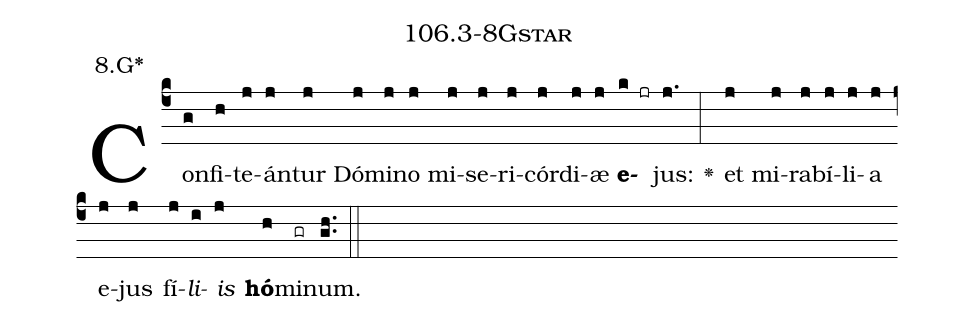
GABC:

name: 106.3-8Gstar;
annotation: 8.G*;
%%
(c4)Con(g)fi(h)te(j)án(j)tur(j) Dó(j)mi(j)no(j) mi(j)se(j)ri(j)cór(j)di(j)æ(j) <b>e</b>(k jr)jus:(j.) <v>\greheightstar</v>(:) et(j) mi(j)ra(j)bí(j)li(j)a(j) e(j)jus(j) fí(j)<i>li</i>(i)<i>is</i>(j) <b>hó</b>(h)mi(gr)num.(gh..) (::)


%E(j) u(j) o(i) u(j) a(h) e.(gh..) (::)
